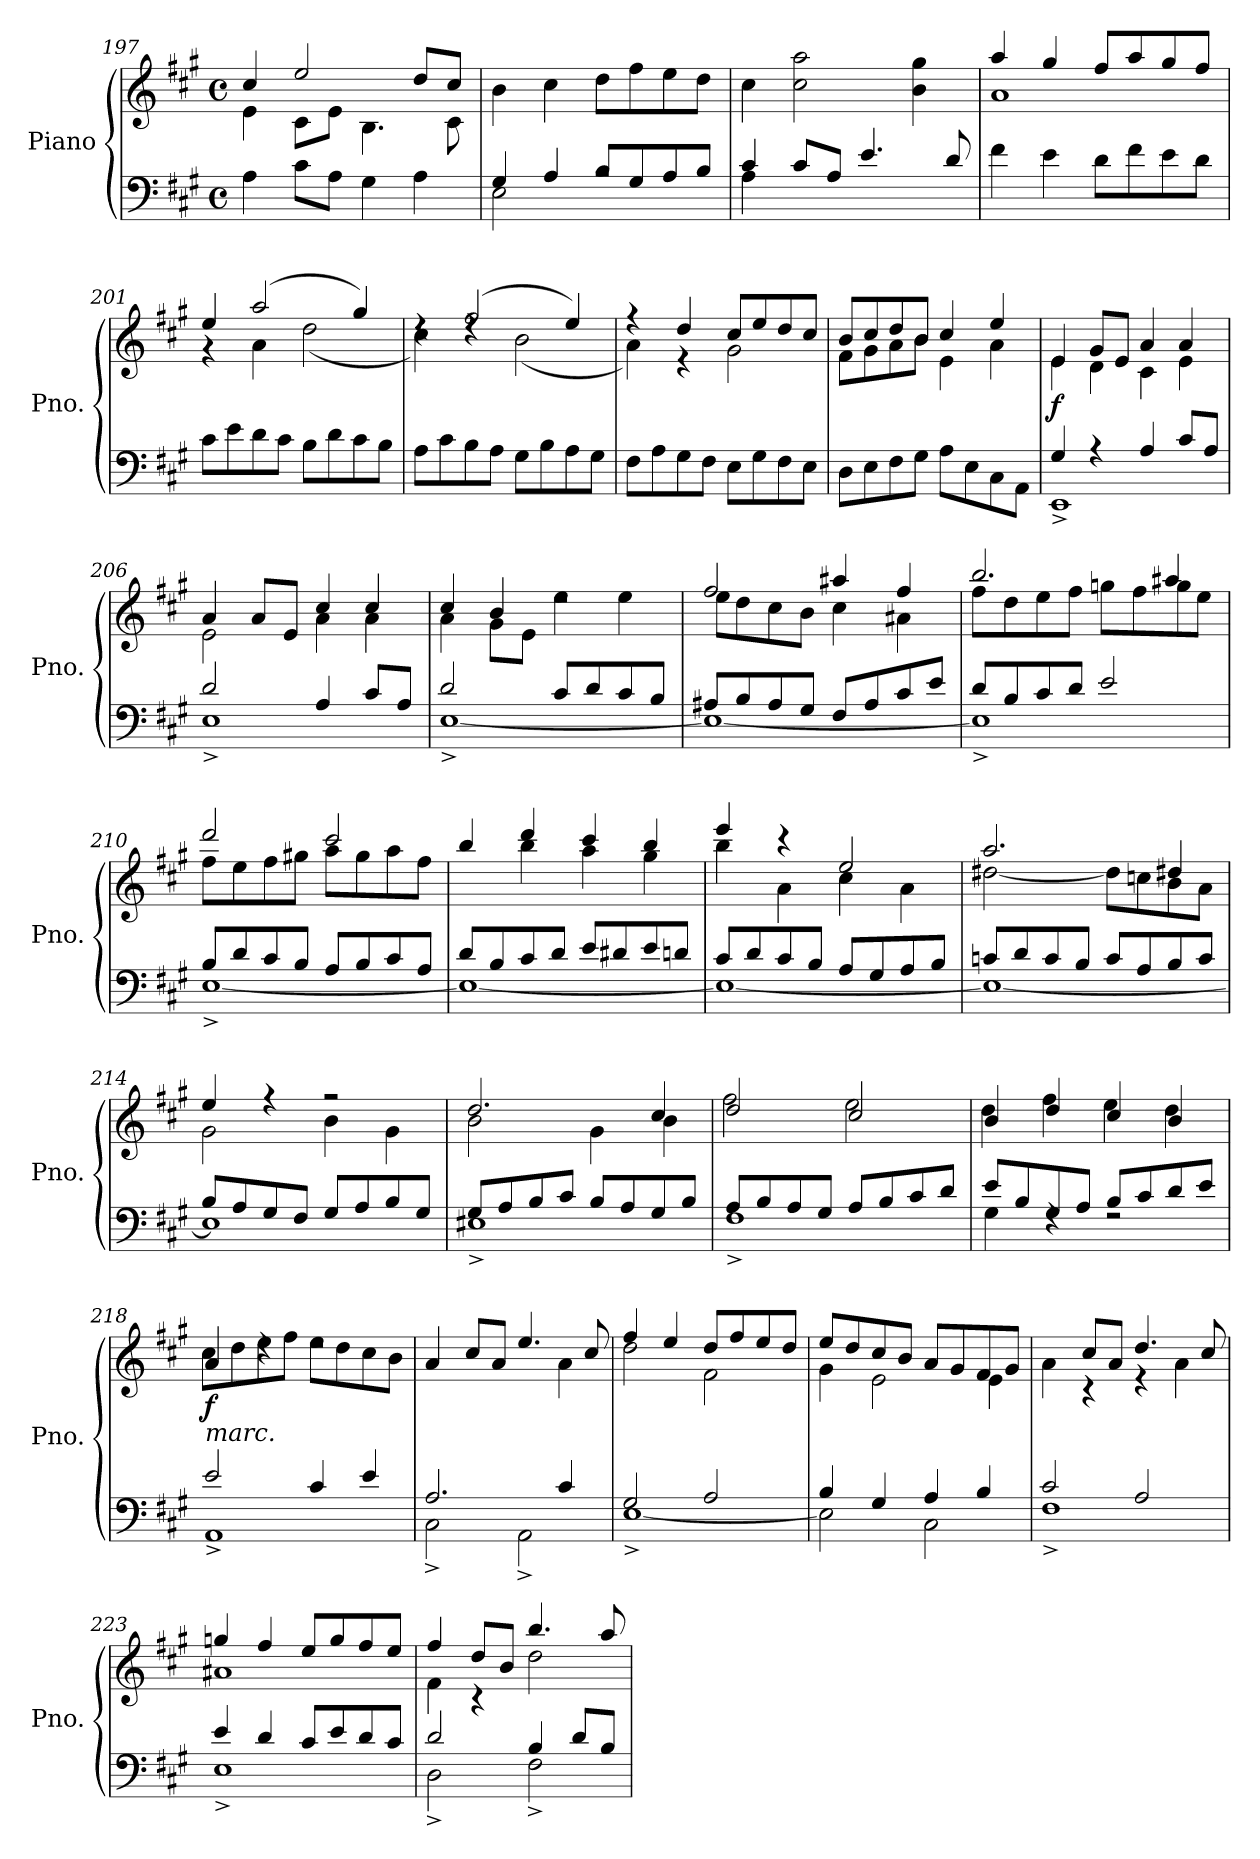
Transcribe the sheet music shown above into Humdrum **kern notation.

**kern	**kern	**dynam
*part1	*part1	*part1
*staff2	*staff1	*staff1/2
*I"Piano	*	*
*I'Pno.	*	*
*clefF4	*clefG2	*
*k[f#c#g#]	*k[f#c#g#]	*
*M4/4	*M4/4	*
*met(c)	*met(c)	*
=197	=197	=197
*	*^	*
4A\	4cc#/	4e\	.
8c#\L	2ee/	8c#\L	.
8A\J	.	8e\J	.
4G#\	.	4.B\	.
4A\	8dd/L	.	.
.	8cc#/J	8c#\	.
*	*v	*v	*
=198	=198	=198
*^	*	*
4G#/	2E\	4b\	.
4A/	.	4cc#\	.
8B/L	2rA	8dd\L	.
8G#/	.	8ff#\	.
8A/	.	8ee\	.
8B/J	.	8dd\J	.
=199	=199	=199	=199
4c#/	4A\	4cc#\	.
8c#/L	2.ryy	2cc#\ 2aa\	.
8A/J	.	.	.
4.e/	.	.	.
.	.	4b\ 4gg#\	.
8d/	.	.	.
*v	*v	*	*
=200	=200	=200
*	*^	*
4f#\	4aa/	1a	.
4e\	4gg#/	.	.
8d\L	8ff#/L	.	.
8f#\	8aa/	.	.
8e\	8gg#/	.	.
8d\J	8ff#/J	.	.
=201	=201	=201	=201
8c#\L	4ee/	4r	.
8e\	.	.	.
8d\	(2aa/	4a\	.
8c#\J	.	.	.
8B\L	.	(2dd\	.
8d\	.	.	.
8c#\	4gg#/)	.	.
8B\J	.	.	.
=202	=202	=202	=202
8A\L	4rdd	4cc#\)	.
8c#\	.	.	.
8B\	(2ff#/	4rdd	.
8A\J	.	.	.
8G#\L	.	(2b\	.
8B\	.	.	.
8A\	4ee/)	.	.
8G#\J	.	.	.
!!LO:PB:g=z	!!
=203	=203	=203	=203
8F#\L	4r	4a\)	.
8A\	.	.	.
8G#\	4dd/	4r	.
8F#\J	.	.	.
8E\L	8cc#/L	2g#\	.
8G#\	8ee/	.	.
8F#\	8dd/	.	.
8E\J	8cc#/J	.	.
=204	=204	=204	=204
8D\L	8b/L	8f#\L	.
8E\	8cc#/	8g#\	.
8F#\	8dd/	8a\	.
8G#\J	8b/J	8b\J	.
8A\L	4cc#/	4e\	.
8E\	.	.	.
8C#\	4ee/	4a\	.
8AA\J	.	.	.
=205	=205	=205	=205
*^	*	*	*
!	!	!	!	!LO:DY:b
4G#/	1EE^	4e/	4e\	f
4r	.	8g#/L	4d\	.
.	.	8e/J	.	.
4A/	.	4a/	4c#\	.
8c#/L	.	4a/	4e\	.
8A/J	.	.	.	.
=206	=206	=206	=206	=206
2d/	1E^	4a/	2e\	.
.	.	8a/L	.	.
.	.	8e/J	.	.
4A/	.	4cc#/	4a\	.
8c#/L	.	4cc#/	4a\	.
8A/J	.	.	.	.
=207	=207	=207	=207	=207
2d/	[1E^	4cc#/	4a\	.
.	.	4b/	8g#\L	.
.	.	.	8e\J	.
8c#/L	.	2rdd	4ee\	.
8d/	.	.	.	.
8c#/	.	.	4ee\	.
8B/J	.	.	.	.
=208	=208	=208	=208	=208
8A#X/L	1E_	2ff#/	8ee\L	.
8B/	.	.	8dd\	.
8A#/	.	.	8cc#\	.
8G#/J	.	.	8b\J	.
8F#/L	.	4aa#X/	4cc#\	.
8A#/	.	.	.	.
8c#/	.	4ff#/	4a#X\	.
8e/J	.	.	.	.
!!LO:LB:g=z	!!
=209	=209	=209	=209	=209
8d/L	1E^]	2.bb/	8ff#\L	.
8B/	.	.	8dd\	.
8c#/	.	.	8ee\	.
8d/J	.	.	8ff#\J	.
2e/	.	.	8ggn\L	.
.	.	.	8ff#\	.
.	.	4aa#X/	8gg\	.
.	.	.	8ee\J	.
=210	=210	=210	=210	=210
8B/L	[1E^	2ddd/	8ff#\L	.
8d/	.	.	8ee\	.
8c#/	.	.	8ff#\	.
8B/J	.	.	8gg#X\J	.
8A/L	.	2ccc#/	8aa\L	.
8B/	.	.	8gg#\	.
8c#/	.	.	8aa\	.
8A/J	.	.	8ff#\J	.
=211	=211	=211	=211	=211
8d/L	1E_	4bb/	4ryy	.
8B/	.	.	.	.
8c#/	.	4ddd/	4bb\	.
8d/J	.	.	.	.
8e/L	.	4ccc#/	4aa\	.
8d#X/	.	.	.	.
8e/	.	4bb/	4gg#\	.
8dn/J	.	.	.	.
=212	=212	=212	=212	=212
8c#/L	1E_	4eee/	4bb\	.
8d/	.	.	.	.
8c#/	.	4r	4a\	.
8B/J	.	.	.	.
8A/L	.	2ee/	4cc#\	.
8G#/	.	.	.	.
8A/	.	.	4a\	.
8B/J	.	.	.	.
=213	=213	=213	=213	=213
8cn/L	1E_	2.aa/	[2dd#X\	.
8d/	.	.	.	.
8c/	.	.	.	.
8B/J	.	.	.	.
8c/L	.	.	8dd#\L]	.
8A/	.	.	8ccn\	.
8B/	.	4dd#X/	8b\	.
8c/J	.	.	8a\J	.
!!LO:LB:g=z	!!
=214	=214	=214	=214	=214
8B/L	1E]	4ee/	2g#\	.
8A/	.	.	.	.
8G#/	.	4r	.	.
8F#/J	.	.	.	.
8G#/L	.	2r	4b\	.
8A/	.	.	.	.
8B/	.	.	4g#\	.
8G#/J	.	.	.	.
=215	=215	=215	=215	=215
8G#/L	1E#X^	2.dd/	2b\	.
8A/	.	.	.	.
8B/	.	.	.	.
8c#/J	.	.	.	.
8B/L	.	.	4g#\	.
8A/	.	.	.	.
8G#/	.	4cc#/	4b\	.
8B/J	.	.	.	.
=216	=216	=216	=216	=216
8A/L	1F#^	2dd/	2ff#\	.
8B/	.	.	.	.
8A/	.	.	.	.
8G#/J	.	.	.	.
8A/L	.	2cc#/	2ee\	.
8B/	.	.	.	.
8c#/	.	.	.	.
8d/J	.	.	.	.
=217	=217	=217	=217	=217
8e/L	4G#\	4b/	4dd\	.
8B/	.	.	.	.
8G#/	4rF	4dd/	4ff#\	.
8A/J	.	.	.	.
8B/L	2rF	4cc#/	4ee\	.
8c#/	.	.	.	.
8d/	.	4b/	4dd\	.
8e/J	.	.	.	.
=218	=218	=218	=218	=218
!LO:TX:a:i:t=marc.	!	!	!	!
!	!	!	!	!LO:DY:b
2e/	1AA^	4a/	8cc#\L	f
.	.	.	8dd\	.
.	.	4rdd	8ee\	.
.	.	.	8ff#\J	.
4c#/	.	2rdd	8ee\L	.
.	.	.	8dd\	.
4e/	.	.	8cc#\	.
.	.	.	8b\J	.
=219	=219	=219	=219	=219
2.A/	2C#^\	4a/	2.ryy	.
.	.	8cc#/L	.	.
.	.	8a/J	.	.
.	2AA^\	4.ee/	.	.
4c#/	.	.	4a\	.
.	.	8cc#/	.	.
=220	=220	=220	=220	=220
2G#/	[1E^	4ff#/	2dd\	.
.	.	4ee/	.	.
2A/	.	8dd/L	2f#\	.
.	.	8ff#/	.	.
.	.	8ee/	.	.
.	.	8dd/J	.	.
!!LO:PB:g=z	!!
=221	=221	=221	=221	=221
4B/	2E\]	8ee/L	4g#\	.
.	.	8dd/	.	.
4G#/	.	8cc#/	2e\	.
.	.	8b/J	.	.
4A/	2C#\	8a/L	.	.
.	.	8g#/	.	.
4B/	.	8f#/	4e\	.
.	.	8g#/J	.	.
=222	=222	=222	=222	=222
2c#/	1F#^	4a\	4ryy	.
.	.	8cc#/L	4r	.
.	.	8a/J	.	.
2A/	.	4.dd/	4r	.
.	.	.	4a\	.
.	.	8cc#/	.	.
=223	=223	=223	=223	=223
4e/	1E^	4ggn/	1a#X	.
4d/	.	4ff#/	.	.
8c#/L	.	8ee/L	.	.
8e/	.	8gg/	.	.
8d/	.	8ff#/	.	.
8c#/J	.	8ee/J	.	.
=224	=224	=224	=224	=224
2d/	2D^\	4ff#/	4f#\	.
.	.	8dd/L	4r	.
.	.	8b/J	.	.
4B/	2F#^\	4.bb/	2dd\	.
8d/L	.	.	.	.
8B/J	.	8aa/	.	.
*v	*v	*	*	*
*	*v	*v	*
=	=	=
*-	*-	*-
